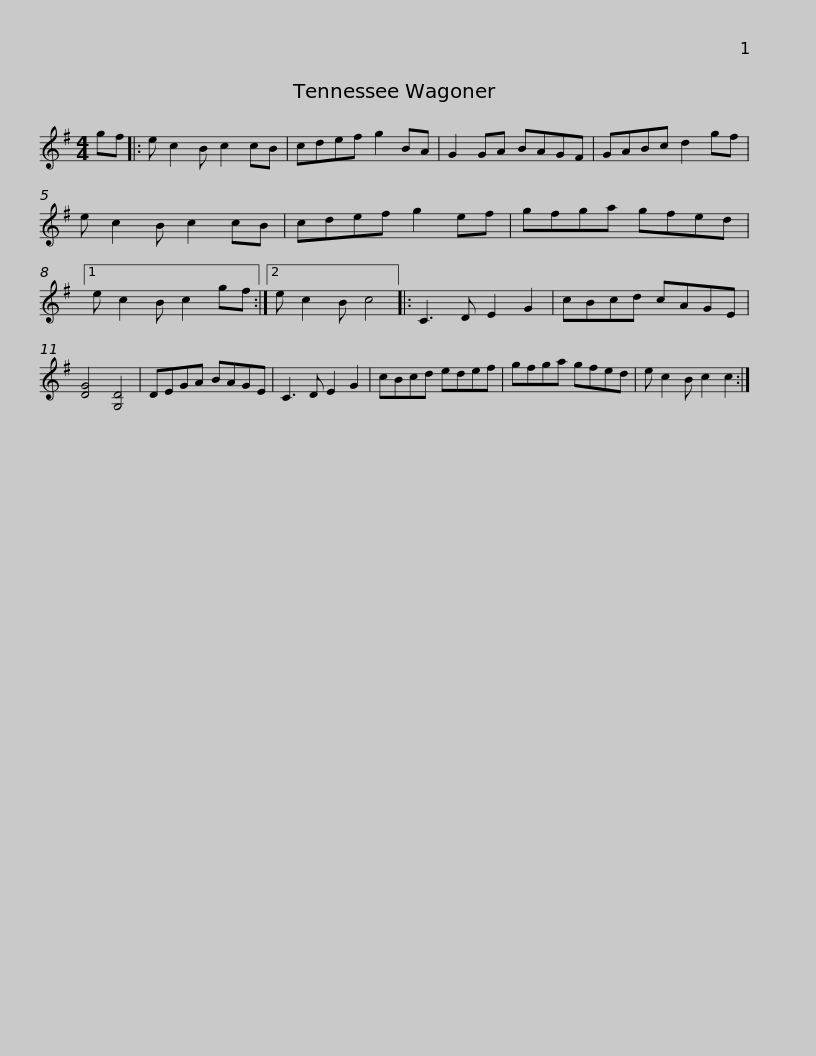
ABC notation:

X:1
L:1/8
M:4/4
I:linebreak $
K:G
V:1 treble
V:1
 gf |: e c2 B c2 cB | cdef g2 BA | G2 GA BAGF | GABc d2 gf | %5
 e c2 B c2 cB | cdef g2 ef |$ gfga gfed |1 e c2 B c2 gf :|2 e c2 B c4 |: %10
 C3 D E2 G2 | cBcd cAGE | [DG]4 [G,D]4 | DEGA BAGE |$ C3 D E2 G2 | %15
 cBcd edef | gfga gfed | e c2 B c2 c2 :| %18
